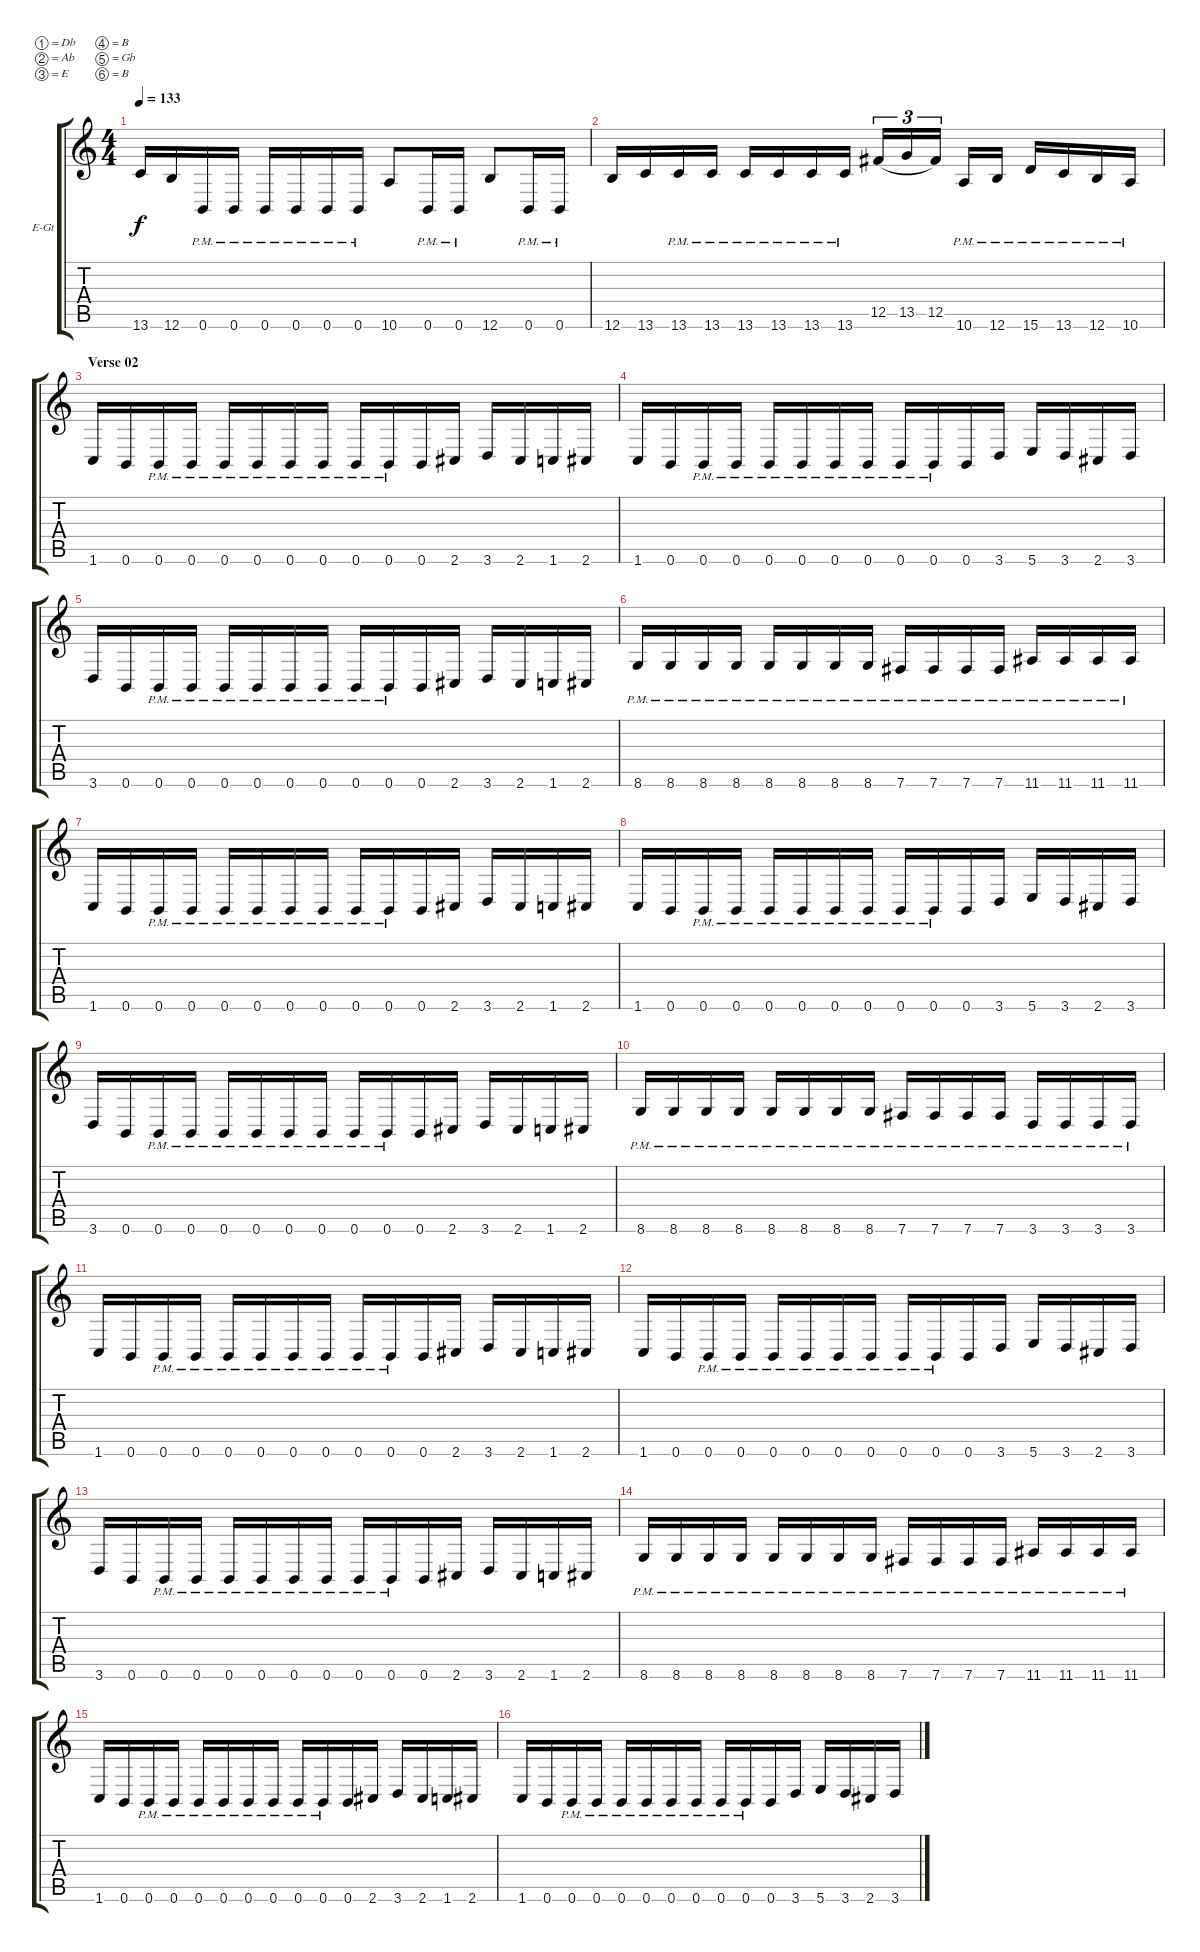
\bracketExtendMode groupsimilarinstruments
\firstSystemTrackNameOrientation horizontal
\otherSystemsTrackNameOrientation horizontal
\track ("Right guitar" "E-Gt") {instrument overdrivenguitar}
\staff {score tabs}
\tuning (Db4 Ab3 E3 B2 Gb2 B1)
\ts (4 4)
\tempo 133
\clef g2
\ks c
13.6.16{dy f} 12.6.16 0.6{pm}.16 0.6{pm}.16 0.6{pm}.16 0.6{pm}.16 0.6{pm}.16 0.6{pm}.16 10.6.8 0.6{pm}.16 0.6{pm}.16 12.6.8 0.6{pm}.16 0.6{pm}.16 |
12.6.16 13.6.16 13.6{pm}.16 13.6{pm}.16 13.6{pm}.16 13.6{pm}.16 13.6{pm}.16 13.6{pm}.16 12.5.16{tu (3 2) legatoorigin} 13.5.16{tu (3 2) legatoorigin} 12.5.16{tu (3 2)} 10.6{pm}.16 12.6{pm}.16 15.6{pm}.16 13.6{pm}.16 12.6{pm}.16 10.6{pm}.16 |
\section ("" "Verse 02")
1.6.16 0.6.16 0.6{pm}.16 0.6{pm}.16 0.6{pm}.16 0.6{pm}.16 0.6{pm}.16 0.6{pm}.16 0.6{pm}.16 0.6{pm}.16 0.6.16 2.6.16 3.6.16 2.6.16 1.6.16 2.6.16 |
1.6.16 0.6.16 0.6{pm}.16 0.6{pm}.16 0.6{pm}.16 0.6{pm}.16 0.6{pm}.16 0.6{pm}.16 0.6{pm}.16 0.6{pm}.16 0.6.16 3.6.16 5.6.16 3.6.16 2.6.16 3.6.16 |
3.6.16 0.6.16 0.6{pm}.16 0.6{pm}.16 0.6{pm}.16 0.6{pm}.16 0.6{pm}.16 0.6{pm}.16 0.6{pm}.16 0.6{pm}.16 0.6.16 2.6.16 3.6.16 2.6.16 1.6.16 2.6.16 |
8.6{pm}.16 8.6{pm}.16 8.6{pm}.16 8.6{pm}.16 8.6{pm}.16 8.6{pm}.16 8.6{pm}.16 8.6{pm}.16 7.6{pm}.16 7.6{pm}.16 7.6{pm}.16 7.6{pm}.16 11.6{pm}.16 11.6{pm}.16 11.6{pm}.16 11.6{pm}.16 |
1.6.16 0.6.16 0.6{pm}.16 0.6{pm}.16 0.6{pm}.16 0.6{pm}.16 0.6{pm}.16 0.6{pm}.16 0.6{pm}.16 0.6{pm}.16 0.6.16 2.6.16 3.6.16 2.6.16 1.6.16 2.6.16 |
1.6.16 0.6.16 0.6{pm}.16 0.6{pm}.16 0.6{pm}.16 0.6{pm}.16 0.6{pm}.16 0.6{pm}.16 0.6{pm}.16 0.6{pm}.16 0.6.16 3.6.16 5.6.16 3.6.16 2.6.16 3.6.16 |
3.6.16 0.6.16 0.6{pm}.16 0.6{pm}.16 0.6{pm}.16 0.6{pm}.16 0.6{pm}.16 0.6{pm}.16 0.6{pm}.16 0.6{pm}.16 0.6.16 2.6.16 3.6.16 2.6.16 1.6.16 2.6.16 |
8.6{pm}.16 8.6{pm}.16 8.6{pm}.16 8.6{pm}.16 8.6{pm}.16 8.6{pm}.16 8.6{pm}.16 8.6{pm}.16 7.6{pm}.16 7.6{pm}.16 7.6{pm}.16 7.6{pm}.16 3.6{pm}.16 3.6{pm}.16 3.6{pm}.16 3.6{pm}.16 |
1.6.16 0.6.16 0.6{pm}.16 0.6{pm}.16 0.6{pm}.16 0.6{pm}.16 0.6{pm}.16 0.6{pm}.16 0.6{pm}.16 0.6{pm}.16 0.6.16 2.6.16 3.6.16 2.6.16 1.6.16 2.6.16 |
1.6.16 0.6.16 0.6{pm}.16 0.6{pm}.16 0.6{pm}.16 0.6{pm}.16 0.6{pm}.16 0.6{pm}.16 0.6{pm}.16 0.6{pm}.16 0.6.16 3.6.16 5.6.16 3.6.16 2.6.16 3.6.16 |
3.6.16 0.6.16 0.6{pm}.16 0.6{pm}.16 0.6{pm}.16 0.6{pm}.16 0.6{pm}.16 0.6{pm}.16 0.6{pm}.16 0.6{pm}.16 0.6.16 2.6.16 3.6.16 2.6.16 1.6.16 2.6.16 |
8.6{pm}.16 8.6{pm}.16 8.6{pm}.16 8.6{pm}.16 8.6{pm}.16 8.6{pm}.16 8.6{pm}.16 8.6{pm}.16 7.6{pm}.16 7.6{pm}.16 7.6{pm}.16 7.6{pm}.16 11.6{pm}.16 11.6{pm}.16 11.6{pm}.16 11.6{pm}.16 |
1.6.16 0.6.16 0.6{pm}.16 0.6{pm}.16 0.6{pm}.16 0.6{pm}.16 0.6{pm}.16 0.6{pm}.16 0.6{pm}.16 0.6{pm}.16 0.6.16 2.6.16 3.6.16 2.6.16 1.6.16 2.6.16 |
1.6.16 0.6.16 0.6{pm}.16 0.6{pm}.16 0.6{pm}.16 0.6{pm}.16 0.6{pm}.16 0.6{pm}.16 0.6{pm}.16 0.6{pm}.16 0.6.16 3.6.16 5.6.16 3.6.16 2.6.16 3.6.16
